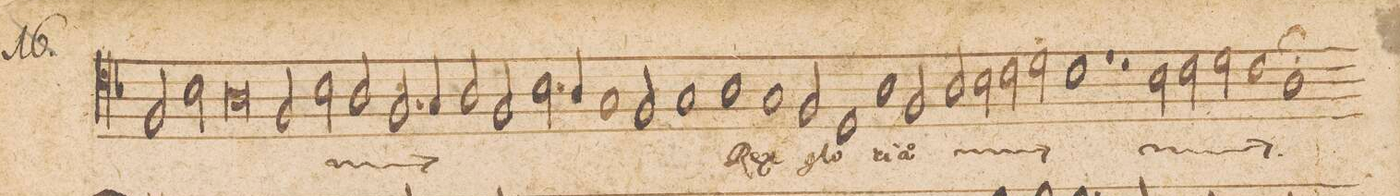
**kern	**text
*I"[ALTVS.]	*
*clefC4	*
*k[b-]	*
*met(c|)	*
*M2/1	*
2F/	.
2B-\	.
=43-	=43-
0A	-bit
=44-	=44-
2F/	et
2B-\	in-
2A/	-tro-
2.F/	-i-
=45-	=45-
4G/	.
2A/	.
2F/	.
2.B-\	.
=46-	=46-
4A/	.
1G	.
2F/	.
=47-	=47-
1G	.
1A	bit
*	*Xij
=48-	=48-
1G	Rex
2F/	glo-
1D/	.
=49-	=49-
1A	-ri-
2F/	-ae
=50-	=50-
*	*ij
2A/	glo-
2B-\	.
2c\	.
2d\	-ri-
=51-	=51-
1c	-ae
1rf	.
=52-	=52-
2rd	.
2B-\	Rex
2c\	glo-
2d\	.
=53-	=53-
1c	-ri-
1A;	-ae.
*	*Xij
=54||-	=54||
*-	*-
